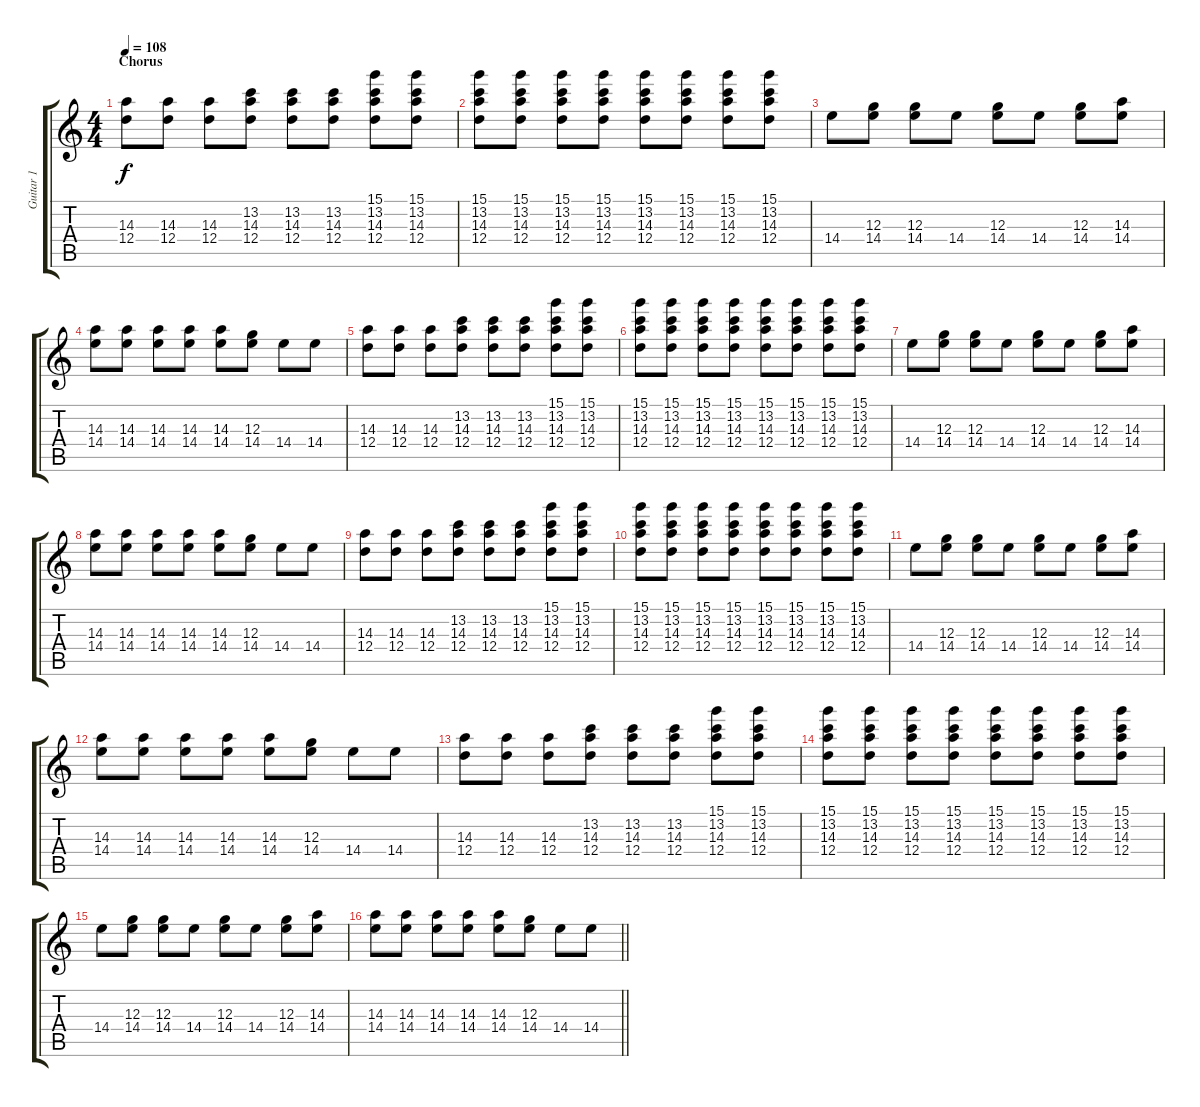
\track ("Guitar 1" "Guitar 1") {instrument electricguitarjazz}
\staff {score tabs}
\tuning (E4 B3 G3 D3 A2 E2) {hide}
\ts (4 4)
\section ("" "Chorus")
\tempo 108
\clef g2
\ks c
(14.3 12.4).8{dy f} (14.3 12.4).8 (14.3 12.4).8 (13.2 14.3 12.4).8 (13.2 14.3 12.4).8 (13.2 14.3 12.4).8 (15.1 13.2 14.3 12.4).8 (15.1 13.2 14.3 12.4).8 |
(15.1 13.2 14.3 12.4).8 (15.1 13.2 14.3 12.4).8 (15.1 13.2 14.3 12.4).8 (15.1 13.2 14.3 12.4).8 (15.1 13.2 14.3 12.4).8 (15.1 13.2 14.3 12.4).8 (15.1 13.2 14.3 12.4).8 (15.1 13.2 14.3 12.4).8 |
14.4.8 (12.3 14.4).8 (12.3 14.4).8 14.4.8 (12.3 14.4).8 14.4.8 (12.3 14.4).8 (14.3 14.4).8 |
(14.3 14.4).8 (14.3 14.4).8 (14.3 14.4).8 (14.3 14.4).8 (14.3 14.4).8 (12.3 14.4).8 14.4.8 14.4.8 |
(14.3 12.4).8 (14.3 12.4).8 (14.3 12.4).8 (13.2 14.3 12.4).8 (13.2 14.3 12.4).8 (13.2 14.3 12.4).8 (15.1 13.2 14.3 12.4).8 (15.1 13.2 14.3 12.4).8 |
(15.1 13.2 14.3 12.4).8 (15.1 13.2 14.3 12.4).8 (15.1 13.2 14.3 12.4).8 (15.1 13.2 14.3 12.4).8 (15.1 13.2 14.3 12.4).8 (15.1 13.2 14.3 12.4).8 (15.1 13.2 14.3 12.4).8 (15.1 13.2 14.3 12.4).8 |
14.4.8 (12.3 14.4).8 (12.3 14.4).8 14.4.8 (12.3 14.4).8 14.4.8 (12.3 14.4).8 (14.3 14.4).8 |
(14.3 14.4).8 (14.3 14.4).8 (14.3 14.4).8 (14.3 14.4).8 (14.3 14.4).8 (12.3 14.4).8 14.4.8 14.4.8 |
(14.3 12.4).8 (14.3 12.4).8 (14.3 12.4).8 (13.2 14.3 12.4).8 (13.2 14.3 12.4).8 (13.2 14.3 12.4).8 (15.1 13.2 14.3 12.4).8 (15.1 13.2 14.3 12.4).8 |
(15.1 13.2 14.3 12.4).8 (15.1 13.2 14.3 12.4).8 (15.1 13.2 14.3 12.4).8 (15.1 13.2 14.3 12.4).8 (15.1 13.2 14.3 12.4).8 (15.1 13.2 14.3 12.4).8 (15.1 13.2 14.3 12.4).8 (15.1 13.2 14.3 12.4).8 |
14.4.8 (12.3 14.4).8 (12.3 14.4).8 14.4.8 (12.3 14.4).8 14.4.8 (12.3 14.4).8 (14.3 14.4).8 |
(14.3 14.4).8 (14.3 14.4).8 (14.3 14.4).8 (14.3 14.4).8 (14.3 14.4).8 (12.3 14.4).8 14.4.8 14.4.8 |
(14.3 12.4).8 (14.3 12.4).8 (14.3 12.4).8 (13.2 14.3 12.4).8 (13.2 14.3 12.4).8 (13.2 14.3 12.4).8 (15.1 13.2 14.3 12.4).8 (15.1 13.2 14.3 12.4).8 |
(15.1 13.2 14.3 12.4).8 (15.1 13.2 14.3 12.4).8 (15.1 13.2 14.3 12.4).8 (15.1 13.2 14.3 12.4).8 (15.1 13.2 14.3 12.4).8 (15.1 13.2 14.3 12.4).8 (15.1 13.2 14.3 12.4).8 (15.1 13.2 14.3 12.4).8 |
14.4.8 (12.3 14.4).8 (12.3 14.4).8 14.4.8 (12.3 14.4).8 14.4.8 (12.3 14.4).8 (14.3 14.4).8 |
\barLineRight lightlight
(14.3 14.4).8 (14.3 14.4).8 (14.3 14.4).8 (14.3 14.4).8 (14.3 14.4).8 (12.3 14.4).8 14.4.8 14.4.8
